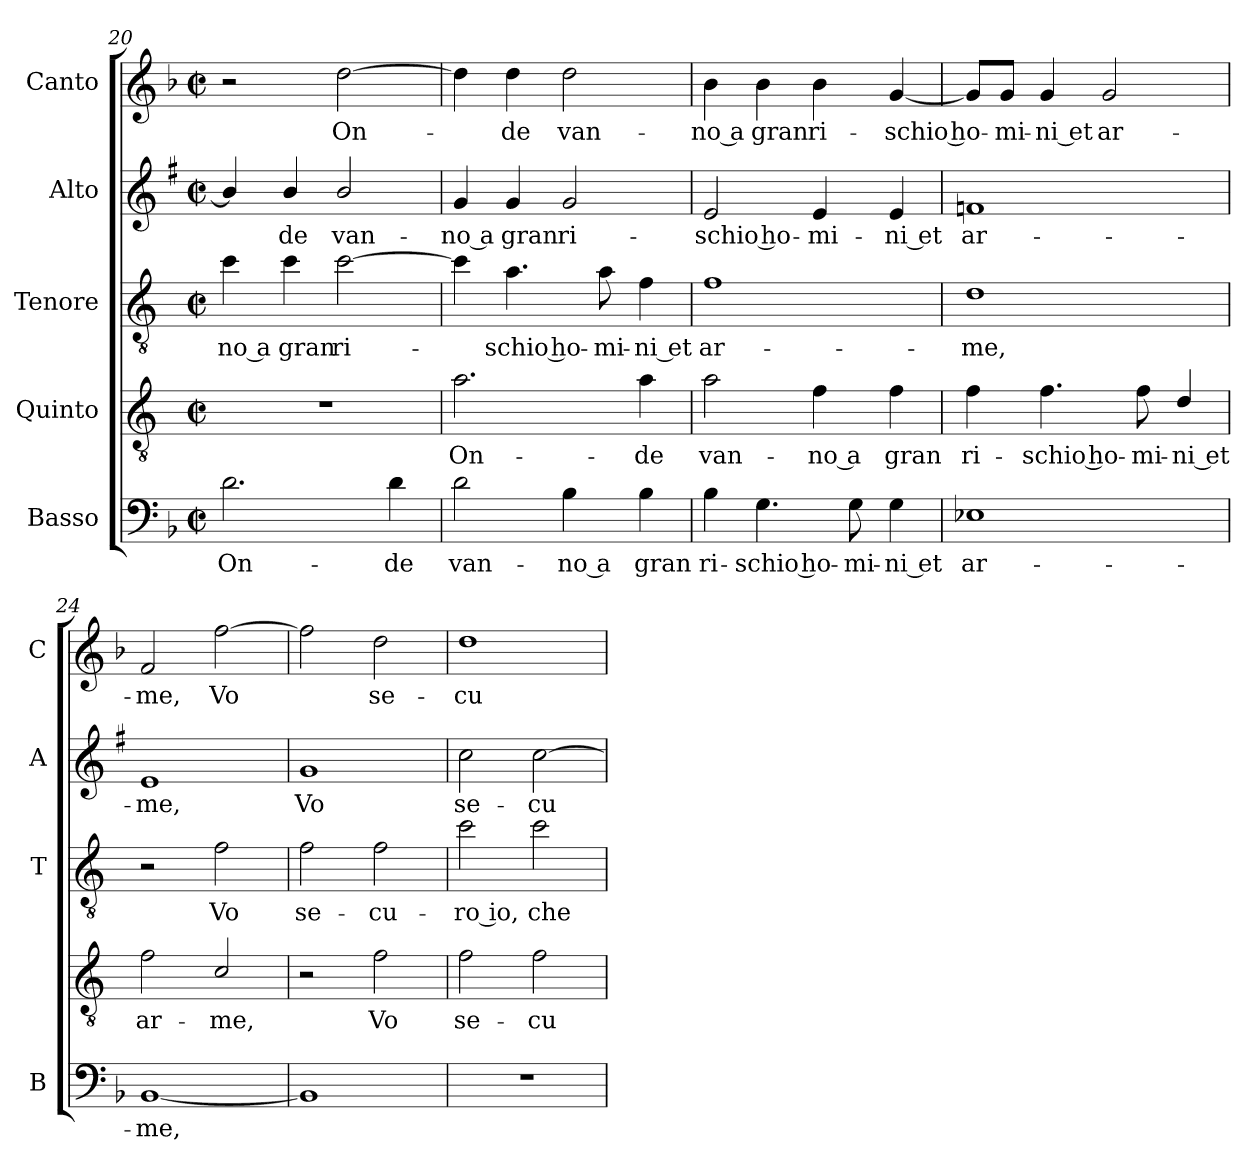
**kern	**text	**kern	**text	**kern	**text	**kern	**text	**kern	**text
*part5	*part5	*part4	*part4	*part3	*part3	*part2	*part2	*part1	*part1
*staff5	*staff5	*staff4	*staff4	*staff3	*staff3	*staff2	*staff2	*staff1	*staff1
*I"Basso	*	*I"Quinto	*	*I"Tenore	*	*I"Alto	*	*I"Canto	*
*I'B	*	*	*	*I'T	*	*I'A	*	*I'C	*
*clefF4	*	*clefGv2	*	*clefGv2	*	*clefG2	*	*clefG2	*
*	*	*ITrd4c7	*	*ITrd4c7	*	*ITrd1c2	*	*	*
*k[b-]	*	*k[b-]	*	*k[b-]	*	*k[b-]	*	*k[b-]	*
*F:	*	*F:	*	*F:	*	*F:	*	*F:	*
*M2/2	*	*M2/2	*	*M2/2	*	*M2/2	*	*M2/2	*
*met(c|)	*	*met(c|)	*	*met(c|)	*	*met(c|)	*	*met(c|)	*
=20	=20	=20	=20	=20	=20	=20	=20	=20	=20
!	!LO:LY:b	!	!	!	!	!	!	!	!
!	!	!	!	!	!LO:LY:b	!	!	!	!
2.d\	On-	1r	.	4f\	-no a	4a/]	.	2r	.
!	!	!	!	!	!LO:LY:b	!	!	!	!
!	!	!	!	!	!	!	!LO:LY:b	!	!
.	.	.	.	4f\	gran	4a/	-de	.	.
!	!	!	!	!	!LO:LY:b	!	!	!	!
!	!	!	!	!	!	!	!LO:LY:b	!	!
!	!	!	!	!	!	!	!	!	!LO:LY:b
.	.	.	.	[2f\	ri-	2a/	van-	[2dd\	On-
!	!LO:LY:b	!	!	!	!	!	!	!	!
4d\	-de	.	.	.	.	.	.	.	.
!!LO:LB:g=z
=21	=21	=21	=21	=21	=21	=21	=21	=21	=21
!	!LO:LY:b	!	!	!	!	!	!	!	!
!	!	!	!LO:LY:b	!	!	!	!	!	!
!	!	!	!	!	!	!	!LO:LY:b	!	!
2d\	van-	2.d\	On-	4f\]	.	4f/	-no a	4dd\]	.
!	!	!	!	!	!LO:LY:b	!	!	!	!
!	!	!	!	!	!	!	!LO:LY:b	!	!
!	!	!	!	!	!	!	!	!	!LO:LY:b
.	.	.	.	4.d\	-schio ho-	4f/	gran	4dd\	-de
!	!LO:LY:b	!	!	!	!	!	!	!	!
!	!	!	!	!	!	!	!LO:LY:b	!	!
!	!	!	!	!	!	!	!	!	!LO:LY:b
4B-\	-no a	.	.	.	.	2f/	ri-	2dd\	van-
!	!	!	!	!	!LO:LY:b	!	!	!	!
.	.	.	.	8d\	-mi-	.	.	.	.
!	!LO:LY:b	!	!	!	!	!	!	!	!
!	!	!	!LO:LY:b	!	!	!	!	!	!
!	!	!	!	!	!LO:LY:b	!	!	!	!
4B-\	gran	4d\	-de	4B-\	-ni et	.	.	.	.
=22	=22	=22	=22	=22	=22	=22	=22	=22	=22
!	!LO:LY:b	!	!	!	!	!	!	!	!
!	!	!	!LO:LY:b	!	!	!	!	!	!
!	!	!	!	!	!LO:LY:b	!	!	!	!
!	!	!	!	!	!	!	!LO:LY:b	!	!
!	!	!	!	!	!	!	!	!	!LO:LY:b
4B-\	ri-	2d\	van-	1B-	ar-	2d/	-schio ho-	4b-\	-no a
!	!LO:LY:b	!	!	!	!	!	!	!	!
!	!	!	!	!	!	!	!	!	!LO:LY:b
4.G\	-schio ho-	.	.	.	.	.	.	4b-\	gran
!	!	!	!LO:LY:b	!	!	!	!	!	!
!	!	!	!	!	!	!	!LO:LY:b	!	!
!	!	!	!	!	!	!	!	!	!LO:LY:b
.	.	4B-\	-no a	.	.	4d/	-mi-	4b-\	ri-
!	!LO:LY:b	!	!	!	!	!	!	!	!
8G\	-mi-	.	.	.	.	.	.	.	.
!	!LO:LY:b	!	!	!	!	!	!	!	!
!	!	!	!LO:LY:b	!	!	!	!	!	!
!	!	!	!	!	!	!	!LO:LY:b	!	!
!	!	!	!	!	!	!	!	!	!LO:LY:b
4G\	-ni et	4B-\	gran	.	.	4d/	-ni et	[4g/	-schio ho-
=23	=23	=23	=23	=23	=23	=23	=23	=23	=23
!	!LO:LY:b	!	!	!	!	!	!	!	!
!	!	!	!LO:LY:b	!	!	!	!	!	!
!	!	!	!	!	!LO:LY:b	!	!	!	!
!	!	!	!	!	!	!	!LO:LY:b	!	!
1E-X	ar-	4B-\	ri-	1G	-me,	1e-X	ar-	8g/L]	.
!	!	!	!	!	!	!	!	!	!LO:LY:b
.	.	.	.	.	.	.	.	8g/J	-mi-
!	!	!	!LO:LY:b	!	!	!	!	!	!
!	!	!	!	!	!	!	!	!	!LO:LY:b
.	.	4.B-\	-schio ho-	.	.	.	.	4g/	-ni et
!	!	!	!	!	!	!	!	!	!LO:LY:b
.	.	.	.	.	.	.	.	2g/	ar-
!	!	!	!LO:LY:b	!	!	!	!	!	!
.	.	8B-\	-mi-	.	.	.	.	.	.
!	!	!	!LO:LY:b	!	!	!	!	!	!
.	.	4G/	-ni et	.	.	.	.	.	.
=24	=24	=24	=24	=24	=24	=24	=24	=24	=24
!	!LO:LY:b	!	!	!	!	!	!	!	!
!	!	!	!LO:LY:b	!	!	!	!	!	!
!	!	!	!	!	!	!	!LO:LY:b	!	!
!	!	!	!	!	!	!	!	!	!LO:LY:b
[1BB-	-me,	2B-\	ar-	2r	.	1d	-me,	2f/	-me,
!	!	!	!LO:LY:b	!	!	!	!	!	!
!	!	!	!	!	!LO:LY:b	!	!	!	!
!	!	!	!	!	!	!	!	!	!LO:LY:b
.	.	2F/	-me,	2B-\	Vo	.	.	[2ff\	Vo
=25	=25	=25	=25	=25	=25	=25	=25	=25	=25
!	!	!	!	!	!LO:LY:b	!	!	!	!
!	!	!	!	!	!	!	!LO:LY:b	!	!
1BB-]	.	2r	.	2B-\	se-	1f	Vo	2ff\]	.
!	!	!	!LO:LY:b	!	!	!	!	!	!
!	!	!	!	!	!LO:LY:b	!	!	!	!
!	!	!	!	!	!	!	!	!	!LO:LY:b
.	.	2B-\	Vo	2B-\	-cu-	.	.	2dd\	se-
=26	=26	=26	=26	=26	=26	=26	=26	=26	=26
!	!	!	!LO:LY:b	!	!	!	!	!	!
!	!	!	!	!	!LO:LY:b	!	!	!	!
!	!	!	!	!	!	!	!LO:LY:b	!	!
!	!	!	!	!	!	!	!	!	!LO:LY:b
1r	.	2B-\	se-	2f\	-ro io,	2b-\	se-	1dd	-cu-
!	!	!	!LO:LY:b	!	!	!	!	!	!
!	!	!	!	!	!LO:LY:b	!	!	!	!
!	!	!	!	!	!	!	!LO:LY:b	!	!
.	.	2B-\	-cu-	2f\	che	[2b-\	-cu-	.	.
=	=	=	=	=	=	=	=	=	=
*-	*-	*-	*-	*-	*-	*-	*-	*-	*-
